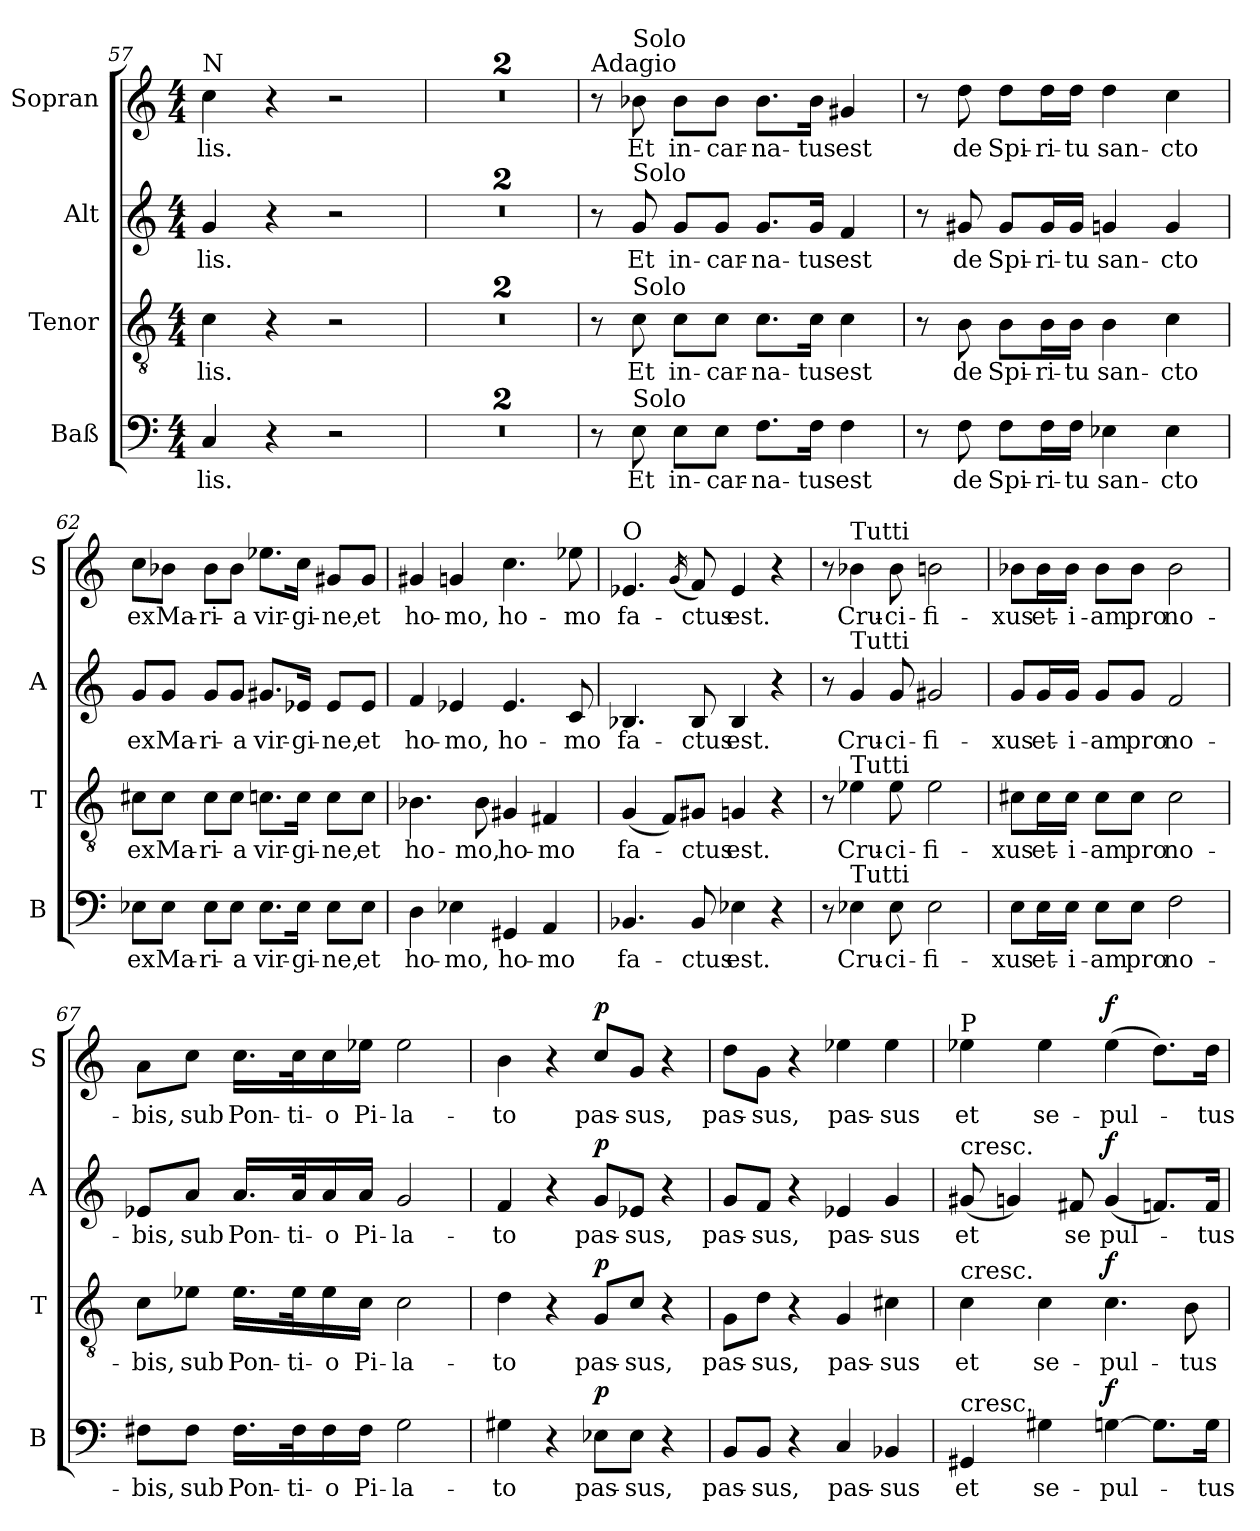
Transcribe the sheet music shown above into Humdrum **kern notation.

**kern	**text	**dynam	**kern	**text	**dynam	**kern	**text	**dynam	**kern	**text	**dynam
*part4	*part4	*part4	*part3	*part3	*part3	*part2	*part2	*part2	*part1	*part1	*part1
*staff4	*staff4	*staff4	*staff3	*staff3	*staff3	*staff2	*staff2	*staff2	*staff1	*staff1	*staff1
*I"Baß	*	*	*I"Tenor	*	*	*I"Alt	*	*	*I"Sopran	*	*
*I'B	*	*	*I'T	*	*	*I'A	*	*	*I'S	*	*
*clefF4	*	*	*clefGv2	*	*	*clefG2	*	*	*clefG2	*	*
*k[]	*	*	*k[]	*	*	*k[]	*	*	*k[]	*	*
*M4/4	*	*	*M4/4	*	*	*M4/4	*	*	*M4/4	*	*
=57	=57	=57	=57	=57	=57	=57	=57	=57	=57	=57	=57
!	!	!	!	!	!	!	!	!	!LO:TX:a:t=N	!	!
!	!LO:LY:b	!	!	!LO:LY:b	!	!	!LO:LY:b	!	!	!LO:LY:b	!
4C/	lis.	.	4c\	lis.	.	4g/	lis.	.	4cc\	lis.	.
4r	.	.	4r	.	.	4r	.	.	4r	.	.
2r	.	.	2r	.	.	2r	.	.	2r	.	.
=58	=58	=58	=58	=58	=58	=58	=58	=58	=58	=58	=58
1r	.	.	1r	.	.	1r	.	.	1r	.	.
=59	=59	=59	=59	=59	=59	=59	=59	=59	=59	=59	=59
1r	.	.	1r	.	.	1r	.	.	1r	.	.
!!LO:PB:g=z
=60	=60	=60	=60	=60	=60	=60	=60	=60	=60	=60	=60
!	!	!	!	!	!	!	!	!	!LO:TX:a:t=Adagio	!	!
8r	.	.	8r	.	.	8r	.	.	8r	.	.
!	!	!	!	!	!	!	!	!	!LO:TX:a:t=Solo	!	!
!	!	!	!	!	!	!LO:TX:a:t=Solo	!	!	!	!	!
!	!	!	!LO:TX:a:t=Solo	!	!	!	!	!	!	!	!
!LO:TX:a:t=Solo	!	!	!	!	!	!	!	!	!	!	!
!	!LO:LY:b	!	!	!LO:LY:b	!	!	!LO:LY:b	!	!	!LO:LY:b	!
8E\	Et	.	8c\	Et	.	8g/	Et	.	8b-X\	Et	.
!	!LO:LY:b	!	!	!LO:LY:b	!	!	!LO:LY:b	!	!	!LO:LY:b	!
8E\L	in-	.	8c\L	in-	.	8g/L	in-	.	8b-\L	in-	.
!	!LO:LY:b	!	!	!LO:LY:b	!	!	!LO:LY:b	!	!	!LO:LY:b	!
8E\J	car-	.	8c\J	car-	.	8g/J	car-	.	8b-\J	car-	.
!	!LO:LY:b	!	!	!LO:LY:b	!	!	!LO:LY:b	!	!	!LO:LY:b	!
8.F\L	na-	.	8.c\L	na-	.	8.g/L	na-	.	8.b-\L	na-	.
!	!LO:LY:b	!	!	!LO:LY:b	!	!	!LO:LY:b	!	!	!LO:LY:b	!
16F\Jk	tus	.	16c\Jk	tus	.	16g/Jk	tus	.	16b-\Jk	tus	.
!	!LO:LY:b	!	!	!LO:LY:b	!	!	!LO:LY:b	!	!	!LO:LY:b	!
4F\	est	.	4c\	est	.	4f/	est	.	4g#X/	est	.
=61	=61	=61	=61	=61	=61	=61	=61	=61	=61	=61	=61
8r	.	.	8r	.	.	8r	.	.	8r	.	.
!	!LO:LY:b	!	!	!LO:LY:b	!	!	!LO:LY:b	!	!	!LO:LY:b	!
8F\	de	.	8B\	de	.	8g#X/	de	.	8dd\	de	.
!	!LO:LY:b	!	!	!LO:LY:b	!	!	!LO:LY:b	!	!	!LO:LY:b	!
8F\L	Spi-	.	8B\L	Spi-	.	8g#/L	Spi-	.	8dd\L	Spi-	.
!	!LO:LY:b	!	!	!LO:LY:b	!	!	!LO:LY:b	!	!	!LO:LY:b	!
16F\L	ri-	.	16B\L	ri-	.	16g#/L	ri-	.	16dd\L	ri-	.
!	!LO:LY:b	!	!	!LO:LY:b	!	!	!LO:LY:b	!	!	!LO:LY:b	!
16F\JJ	tu	.	16B\JJ	tu	.	16g#/JJ	tu	.	16dd\JJ	tu	.
!	!LO:LY:b	!	!	!LO:LY:b	!	!	!LO:LY:b	!	!	!LO:LY:b	!
4E-X\	san-	.	4B\	san-	.	4gn/	san-	.	4dd\	san-	.
!	!LO:LY:b	!	!	!LO:LY:b	!	!	!LO:LY:b	!	!	!LO:LY:b	!
4E-\	cto	.	4c\	cto	.	4g/	cto	.	4cc\	cto	.
!!LO:LB:g=z
=62	=62	=62	=62	=62	=62	=62	=62	=62	=62	=62	=62
!	!LO:LY:b	!	!	!LO:LY:b	!	!	!LO:LY:b	!	!	!LO:LY:b	!
8E-X\L	ex	.	8c#X\L	ex	.	8g/L	ex	.	8cc\L	ex	.
!	!LO:LY:b	!	!	!LO:LY:b	!	!	!LO:LY:b	!	!	!LO:LY:b	!
8E-\J	Ma-	.	8c#\J	Ma-	.	8g/J	Ma-	.	8b-X\J	Ma-	.
!	!LO:LY:b	!	!	!LO:LY:b	!	!	!LO:LY:b	!	!	!LO:LY:b	!
8E-\L	ri-	.	8c#\L	ri-	.	8g/L	ri-	.	8b-\L	ri-	.
!	!LO:LY:b	!	!	!LO:LY:b	!	!	!LO:LY:b	!	!	!LO:LY:b	!
8E-\J	a	.	8c#\J	a	.	8g/J	a	.	8b-\J	a	.
!	!LO:LY:b	!	!	!LO:LY:b	!	!	!LO:LY:b	!	!	!LO:LY:b	!
8.E-\L	vir-	.	8.cn\L	vir-	.	8.g#X/L	vir-	.	8.ee-X\L	vir-	.
!	!LO:LY:b	!	!	!LO:LY:b	!	!	!LO:LY:b	!	!	!LO:LY:b	!
16E-\Jk	gi-	.	16c\Jk	gi-	.	16e-X/Jk	gi-	.	16cc\Jk	gi-	.
!	!LO:LY:b	!	!	!LO:LY:b	!	!	!LO:LY:b	!	!	!LO:LY:b	!
8E-\L	ne,	.	8c\L	ne,	.	8e-/L	ne,	.	8g#X/L	ne,	.
!	!LO:LY:b	!	!	!LO:LY:b	!	!	!LO:LY:b	!	!	!LO:LY:b	!
8E-\J	et	.	8c\J	et	.	8e-/J	et	.	8g#/J	et	.
=63	=63	=63	=63	=63	=63	=63	=63	=63	=63	=63	=63
!	!LO:LY:b	!	!	!LO:LY:b	!	!	!LO:LY:b	!	!	!LO:LY:b	!
4D\	ho-	.	4.B-X\	ho-	.	4f/	ho-	.	4g#X/	ho-	.
!	!LO:LY:b	!	!	!	!	!	!LO:LY:b	!	!	!LO:LY:b	!
4E-X\	mo,	.	.	.	.	4e-X/	mo,	.	4gn/	mo,	.
!	!	!	!	!LO:LY:b	!	!	!	!	!	!	!
.	.	.	8B-\	mo,	.	.	.	.	.	.	.
!	!LO:LY:b	!	!	!LO:LY:b	!	!	!LO:LY:b	!	!	!LO:LY:b	!
4GG#X/	ho-	.	4G#X/	ho-	.	4.e-/	ho-	.	4.cc\	ho-	.
!	!LO:LY:b	!	!	!LO:LY:b	!	!	!	!	!	!	!
4AA/	mo	.	4F#X/	mo	.	.	.	.	.	.	.
!	!	!	!	!	!	!	!LO:LY:b	!	!	!LO:LY:b	!
.	.	.	.	.	.	8c/	mo	.	8ee-X\	mo	.
!!LO:LB:g=z
=64	=64	=64	=64	=64	=64	=64	=64	=64	=64	=64	=64
!	!	!	!	!	!	!	!	!	!LO:TX:a:t=O	!	!
!	!LO:LY:b	!	!	!LO:LY:b	!	!	!LO:LY:b	!	!	!LO:LY:b	!
4.BB-X/	fa-	.	(4G/	fa-	.	4.B-X/	fa-	.	4.e-X/	fa-	.
.	.	.	8F/L)	.	.	.	.	.	.	.	.
.	.	.	.	.	.	.	.	.	(16qg/	.	.
!	!LO:LY:b	!	!	!LO:LY:b	!	!	!LO:LY:b	!	!	!LO:LY:b	!
8BB-/	ctus	.	8G#X/J	ctus	.	8B-/	ctus	.	8f/)	ctus	.
!	!LO:LY:b	!	!	!LO:LY:b	!	!	!LO:LY:b	!	!	!LO:LY:b	!
4E-X\	est.	.	4Gn/	est.	.	4B-/	est.	.	4e-/	est.	.
4r	.	.	4r	.	.	4r	.	.	4r	.	.
=65	=65	=65	=65	=65	=65	=65	=65	=65	=65	=65	=65
8r	.	.	8r	.	.	8r	.	.	8r	.	.
!	!	!	!	!	!	!	!	!	!LO:TX:a:t=Tutti	!	!
!	!	!	!	!	!	!LO:TX:a:t=Tutti	!	!	!	!	!
!	!	!	!LO:TX:a:t=Tutti	!	!	!	!	!	!	!	!
!LO:TX:a:t=Tutti	!	!	!	!	!	!	!	!	!	!	!
!	!LO:LY:b	!	!	!LO:LY:b	!	!	!LO:LY:b	!	!	!LO:LY:b	!
4E-X\	Cru-	.	4e-X\	Cru-	.	4g/	Cru-	.	4b-X\	Cru-	.
!	!LO:LY:b	!	!	!LO:LY:b	!	!	!LO:LY:b	!	!	!LO:LY:b	!
8E-\	ci-	.	8e-\	ci-	.	8g/	ci-	.	8b-\	ci-	.
!	!LO:LY:b	!	!	!LO:LY:b	!	!	!LO:LY:b	!	!	!LO:LY:b	!
2E-\	fi-	.	2e-\	fi-	.	2g#X/	fi-	.	2bn\	fi-	.
!!LO:PB:g=z
=66	=66	=66	=66	=66	=66	=66	=66	=66	=66	=66	=66
!	!LO:LY:b	!	!	!LO:LY:b	!	!	!LO:LY:b	!	!	!LO:LY:b	!
8E\L	xus	.	8c#X\L	xus	.	8g/L	xus	.	8b-X\L	xus	.
!	!LO:LY:b	!	!	!LO:LY:b	!	!	!LO:LY:b	!	!	!LO:LY:b	!
16E\L	et-	.	16c#\L	et-	.	16g/L	et-	.	16b-\L	et-	.
!	!LO:LY:b	!	!	!LO:LY:b	!	!	!LO:LY:b	!	!	!LO:LY:b	!
16E\JJ	i-	.	16c#\JJ	i-	.	16g/JJ	i-	.	16b-\JJ	i-	.
!	!LO:LY:b	!	!	!LO:LY:b	!	!	!LO:LY:b	!	!	!LO:LY:b	!
8E\L	am	.	8c#\L	am	.	8g/L	am	.	8b-\L	am	.
!	!LO:LY:b	!	!	!LO:LY:b	!	!	!LO:LY:b	!	!	!LO:LY:b	!
8E\J	pro	.	8c#\J	pro	.	8g/J	pro	.	8b-\J	pro	.
!	!LO:LY:b	!	!	!LO:LY:b	!	!	!LO:LY:b	!	!	!LO:LY:b	!
2F\	no-	.	2c#\	no-	.	2f/	no-	.	2b-\	no-	.
=67	=67	=67	=67	=67	=67	=67	=67	=67	=67	=67	=67
!	!LO:LY:b	!	!	!LO:LY:b	!	!	!LO:LY:b	!	!	!LO:LY:b	!
8F#X\L	bis,	.	8c\L	bis,	.	8e-X/L	bis,	.	8a\L	bis,	.
!	!LO:LY:b	!	!	!LO:LY:b	!	!	!LO:LY:b	!	!	!LO:LY:b	!
8F#\J	sub	.	8e-X\J	sub	.	8a/J	sub	.	8cc\J	sub	.
!	!LO:LY:b	!	!	!LO:LY:b	!	!	!LO:LY:b	!	!	!LO:LY:b	!
16.F#\LL	Pon-	.	16.e-\LL	Pon-	.	16.a/LL	Pon-	.	16.cc\LL	Pon-	.
!	!LO:LY:b	!	!	!LO:LY:b	!	!	!LO:LY:b	!	!	!LO:LY:b	!
32F#\k	ti-	.	32e-\k	ti-	.	32a/k	ti-	.	32cc\k	ti-	.
!	!LO:LY:b	!	!	!LO:LY:b	!	!	!LO:LY:b	!	!	!LO:LY:b	!
16F#\	o	.	16e-\	o	.	16a/	o	.	16cc\	o	.
!	!LO:LY:b	!	!	!LO:LY:b	!	!	!LO:LY:b	!	!	!LO:LY:b	!
16F#\JJ	Pi-	.	16c\JJ	Pi-	.	16a/JJ	Pi-	.	16ee-X\JJ	Pi-	.
!	!LO:LY:b	!	!	!LO:LY:b	!	!	!LO:LY:b	!	!	!LO:LY:b	!
2G\	la-	.	2c\	la-	.	2g/	la-	.	2ee-\	la-	.
!!LO:LB:g=z
=68	=68	=68	=68	=68	=68	=68	=68	=68	=68	=68	=68
!	!LO:LY:b	!	!	!LO:LY:b	!	!	!LO:LY:b	!	!	!LO:LY:b	!
4G#X\	to	.	4d\	to	.	4f/	to	.	4b\	to	.
4r	.	.	4r	.	.	4r	.	.	4r	.	.
!	!LO:LY:b	!LO:DY:b	!	!LO:LY:b	!LO:DY:b	!	!LO:LY:b	!LO:DY:b	!	!LO:LY:b	!LO:DY:b
8E-X\L	pas-	p	8G/L	pas-	p	8g/L	pas-	p	8cc/L	pas-	p
!	!LO:LY:b	!	!	!LO:LY:b	!	!	!LO:LY:b	!	!	!LO:LY:b	!
8E-\J	sus,	.	8c/J	sus,	.	8e-X/J	sus,	.	8g/J	sus,	.
4r	.	.	4r	.	.	4r	.	.	4r	.	.
=69	=69	=69	=69	=69	=69	=69	=69	=69	=69	=69	=69
!	!LO:LY:b	!	!	!LO:LY:b	!	!	!LO:LY:b	!	!	!LO:LY:b	!
8BB/L	pas-	.	8G\L	pas-	.	8g/L	pas-	.	8dd\L	pas-	.
!	!LO:LY:b	!	!	!LO:LY:b	!	!	!LO:LY:b	!	!	!LO:LY:b	!
8BB/J	sus,	.	8d\J	sus,	.	8f/J	sus,	.	8g\J	sus,	.
4r	.	.	4r	.	.	4r	.	.	4r	.	.
!	!LO:LY:b	!	!	!LO:LY:b	!	!	!LO:LY:b	!	!	!LO:LY:b	!
4C/	pas-	.	4G/	pas-	.	4e-X/	pas-	.	4ee-X\	pas-	.
!	!LO:LY:b	!	!	!LO:LY:b	!	!	!LO:LY:b	!	!	!LO:LY:b	!
4BB-X/	sus	.	4c#X\	sus	.	4g/	sus	.	4ee-\	sus	.
!!LO:PB:g=z
=70	=70	=70	=70	=70	=70	=70	=70	=70	=70	=70	=70
!	!	!	!	!	!	!	!	!	!LO:TX:a:t=P	!	!
!	!	!	!	!	!	!LO:TX:a:t=cresc.	!	!	!	!	!
!	!	!	!LO:TX:a:t=cresc.	!	!	!	!	!	!	!	!
!LO:TX:a:t=cresc.	!	!	!	!	!	!	!	!	!	!	!
!	!LO:LY:b	!	!	!LO:LY:b	!	!	!LO:LY:b	!	!	!LO:LY:b	!
4GG#X/	et	.	4c\	et	.	(8g#X/	et	.	4ee-X\	et	.
.	.	.	.	.	.	4gn/)	.	.	.	.	.
!	!LO:LY:b	!	!	!LO:LY:b	!	!	!	!	!	!LO:LY:b	!
4G#X\	se-	.	4c\	se-	.	.	.	.	4ee-\	se-	.
!	!	!	!	!	!	!	!LO:LY:b	!	!	!	!
.	.	.	.	.	.	8f#X/	se	.	.	.	.
!	!LO:LY:b	!LO:DY:b	!	!LO:LY:b	!LO:DY:b	!	!LO:LY:b	!LO:DY:b	!	!LO:LY:b	!LO:DY:b
[4Gn\	pul-	f	4.c\	pul-	f	(4g/	pul-	f	(4ee-\	pul-	f
8.G\L]	.	.	.	.	.	8.fn/L)	.	.	8.dd\L)	.	.
!	!	!	!	!LO:LY:b	!	!	!	!	!	!	!
.	.	.	8B\	tus	.	.	.	.	.	.	.
!	!LO:LY:b	!	!	!	!	!	!LO:LY:b	!	!	!LO:LY:b	!
16G\Jk	tus	.	.	.	.	16f/Jk	tus	.	16dd\Jk	tus	.
=	=	=	=	=	=	=	=	=	=	=	=
*-	*-	*-	*-	*-	*-	*-	*-	*-	*-	*-	*-
